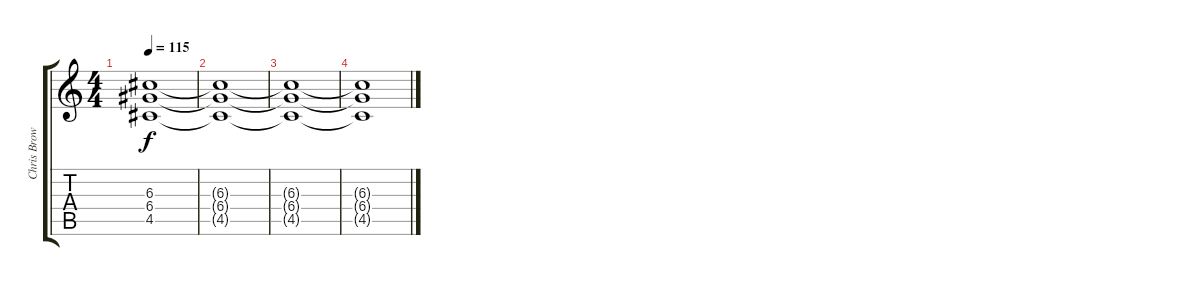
\track ("Chris Brown" "Chris Brow") {instrument distortionguitar}
\staff {score tabs}
\tuning (E4 B3 G3 D3 A2 E2) {hide}
\ts (4 4)
\tempo 115
\clef g2
\ks c
(6.3{t} 6.4{t} 4.5{t}).1{dy f} |
(6.3{t} 6.4{t} 4.5{t}).1 |
(6.3{t} 6.4{t} 4.5{t}).1 |
(6.3{t} 6.4{t} 4.5{t}).1
